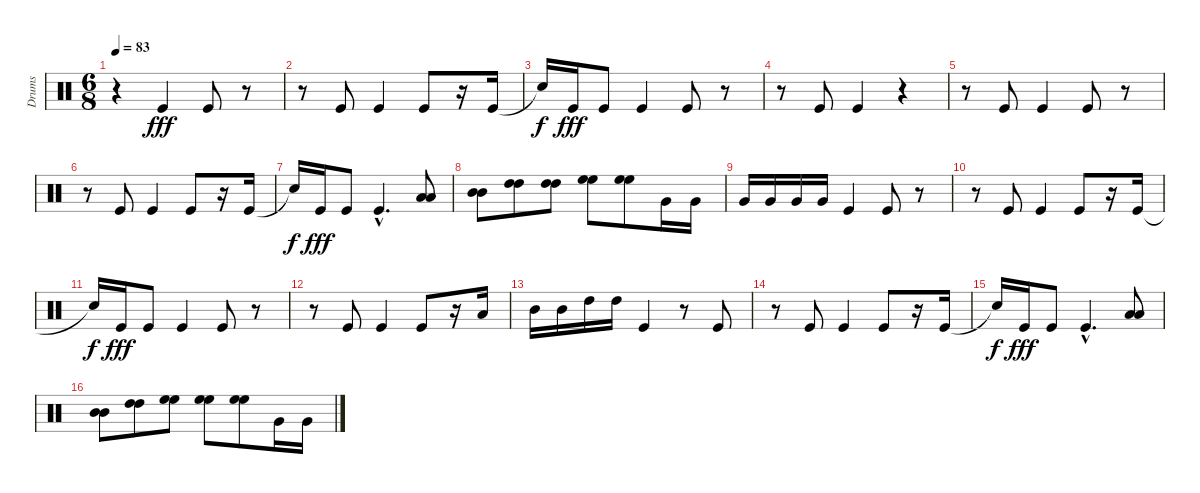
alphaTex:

\track ("Drums" "Drums") {instrument percussion}
\staff {score}
\articulation defaults
\ts (6 8)
\tempo 83
\clef neutral
\ks c
r.4{dy fff} "Kick (hit)".4 "Kick (hit)".8 r.8 |
r.8 "Kick (hit)".8 "Kick (hit)".4 "Kick (hit)".8 r.16 "Kick (hit)".16 |
"Snare (hit)"{t}.16{dy f} "Kick (hit)".16{dy fff} "Kick (hit)".8 "Kick (hit)".4 "Kick (hit)".8 r.8 |
r.8 "Kick (hit)".8 "Kick (hit)".4 r.4 |
r.8 "Kick (hit)".8 "Kick (hit)".4 "Kick (hit)".8 r.8 |
r.8 "Kick (hit)".8 "Kick (hit)".4 "Kick (hit)".8 r.16 "Kick (hit)".16 |
"Snare (hit)"{t}.16{dy f} "Kick (hit)".16{dy fff} "Kick (hit)".8 "Kick (hit)"{hac}.4{d} ("Low Tom (hit)" "Low Tom (hit)").8 |
("Mid Tom (hit)" "Mid Tom (hit)").8 ("High Tom (hit)" "High Tom (hit)").8 ("High Tom (hit)" "High Tom (hit)").8 ("High Floor Tom (hit)" "High Floor Tom (hit)").8 ("High Floor Tom (hit)" "High Floor Tom (hit)").8 "Very Low Tom (hit)".16 "Very Low Tom (hit)".16 |
"Very Low Tom (hit)".16 "Very Low Tom (hit)".16 "Very Low Tom (hit)".16 "Very Low Tom (hit)".16 "Kick (hit)".4 "Kick (hit)".8 r.8 |
r.8 "Kick (hit)".8 "Kick (hit)".4 "Kick (hit)".8 r.16 "Kick (hit)".16 |
"Snare (hit)"{t}.16{dy f} "Kick (hit)".16{dy fff} "Kick (hit)".8 "Kick (hit)".4 "Kick (hit)".8 r.8 |
r.8 "Kick (hit)".8 "Kick (hit)".4 "Kick (hit)".8 r.16 "Low Tom (hit)".16 |
"Mid Tom (hit)".16 "Mid Tom (hit)".16 "High Tom (hit)".16 "High Tom (hit)".16 "Kick (hit)".4 r.8 "Kick (hit)".8 |
r.8 "Kick (hit)".8 "Kick (hit)".4 "Kick (hit)".8 r.16 "Kick (hit)".16 |
"Snare (hit)"{t}.16{dy f} "Kick (hit)".16{dy fff} "Kick (hit)".8 "Kick (hit)"{hac}.4{d} ("Low Tom (hit)" "Low Tom (hit)").8 |
("Mid Tom (hit)" "Mid Tom (hit)").8 ("High Tom (hit)" "High Tom (hit)").8 ("High Floor Tom (hit)" "High Floor Tom (hit)").8 ("High Floor Tom (hit)" "High Floor Tom (hit)").8 ("High Floor Tom (hit)" "High Floor Tom (hit)").8 "Very Low Tom (hit)".16 "Very Low Tom (hit)".16
